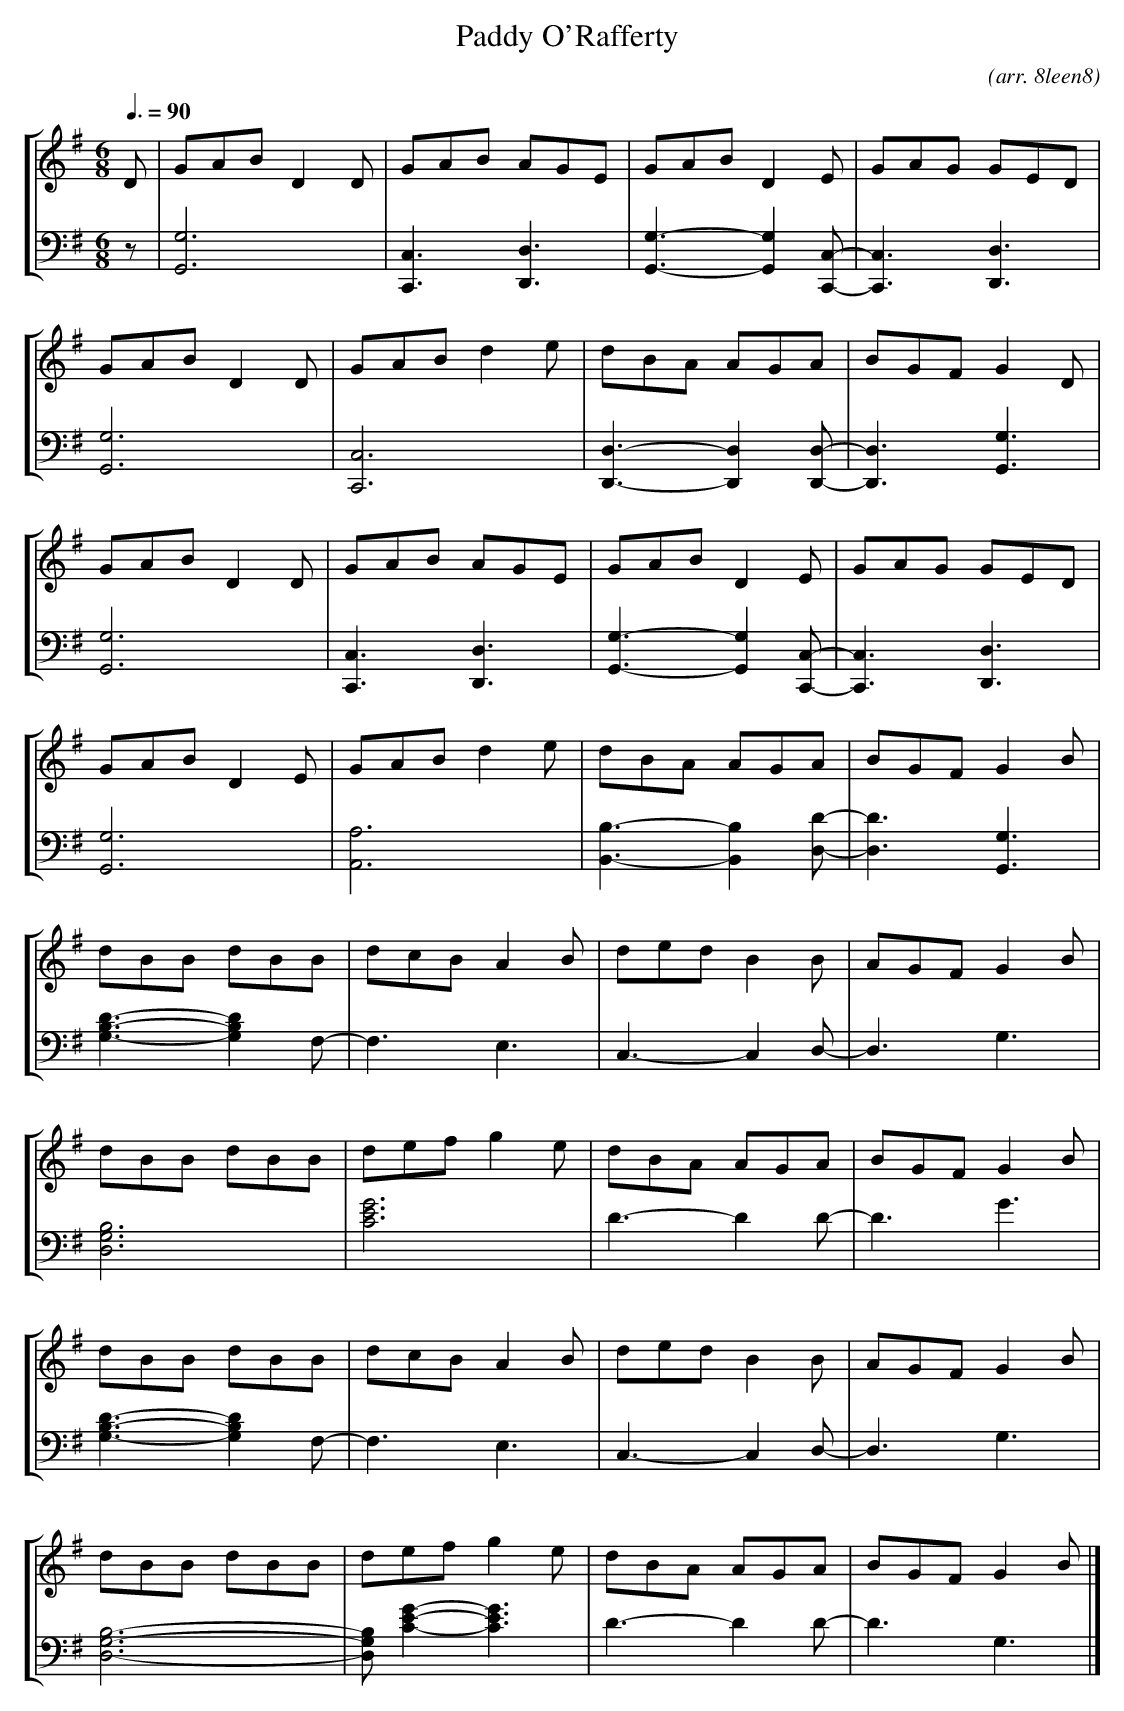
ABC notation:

X:1
T: Paddy O'Rafferty
C: (arr. 8leen8)
M:6/8
Q:3/8=90
V:1 clef=treble
V:2 clef=bass
%%staves [1 2]
K:G
V:1
D|GAB D2D|GAB AGE|GAB D2E|GAG GED|
V:2
z|[G,,G,]6|[C,,C,]3 [D,,D,]3|[G,,G,]3-[G,,G,]2 [C,,C,]|-[C,,C,]3 [D,,D,]3|
V:1
GAB D2D|GAB d2e|dBA AGA|BGF G2D|
V:2
[G,,G,]6|[C,,C,]6|[D,,D,]3-[D,,D,]2 [D,,D,]|-[D,,D,]3[G,,G,]3|
V:1
GAB D2D|GAB AGE|GAB D2E|GAG GED|
V:2
[G,,G,]6|[C,,C,]3 [D,,D,]3|[G,,G,]3-[G,,G,]2 [C,,C,]|-[C,,C,]3 [D,,D,]3|
V:1
GAB D2E|GAB d2e|dBA AGA|BGF G2B|
V:2
[G,,G,]6|[A,,A,]6| [B,,B,]3- [B,,B,]2 [D,D]|-[D,D]3 [G,,G,]3|
V:1
dBB dBB|dcB A2B|ded B2B|AGF G2B|
V:2
[G,B,D]3 -[G,B,D]2 F,|-F,3 E,3|C,3 -C,2 D,|-D,3 G,3|
V:1
dBB dBB|def g2e|dBA AGA|BGF G2B|
V:2
[G,B,D,]6| [C E G]6|D3 -D2 D|-D3 G3|
V:1
dBB dBB|dcB A2B|ded B2B|AGF G2B|
V:2
[G,B,D]3 -[G,B,D]2 F,|-F,3 E,3|C,3 -C,2 D,|-D,3 G,3|
V:1
dBB dBB|def g2e|dBA AGA|BGF G2B|]
V:2
[G,B,D,]6|-[G,B,D,] [CEG]2-[CEG]3|D3 -D2 D|-D3 G,3|]
